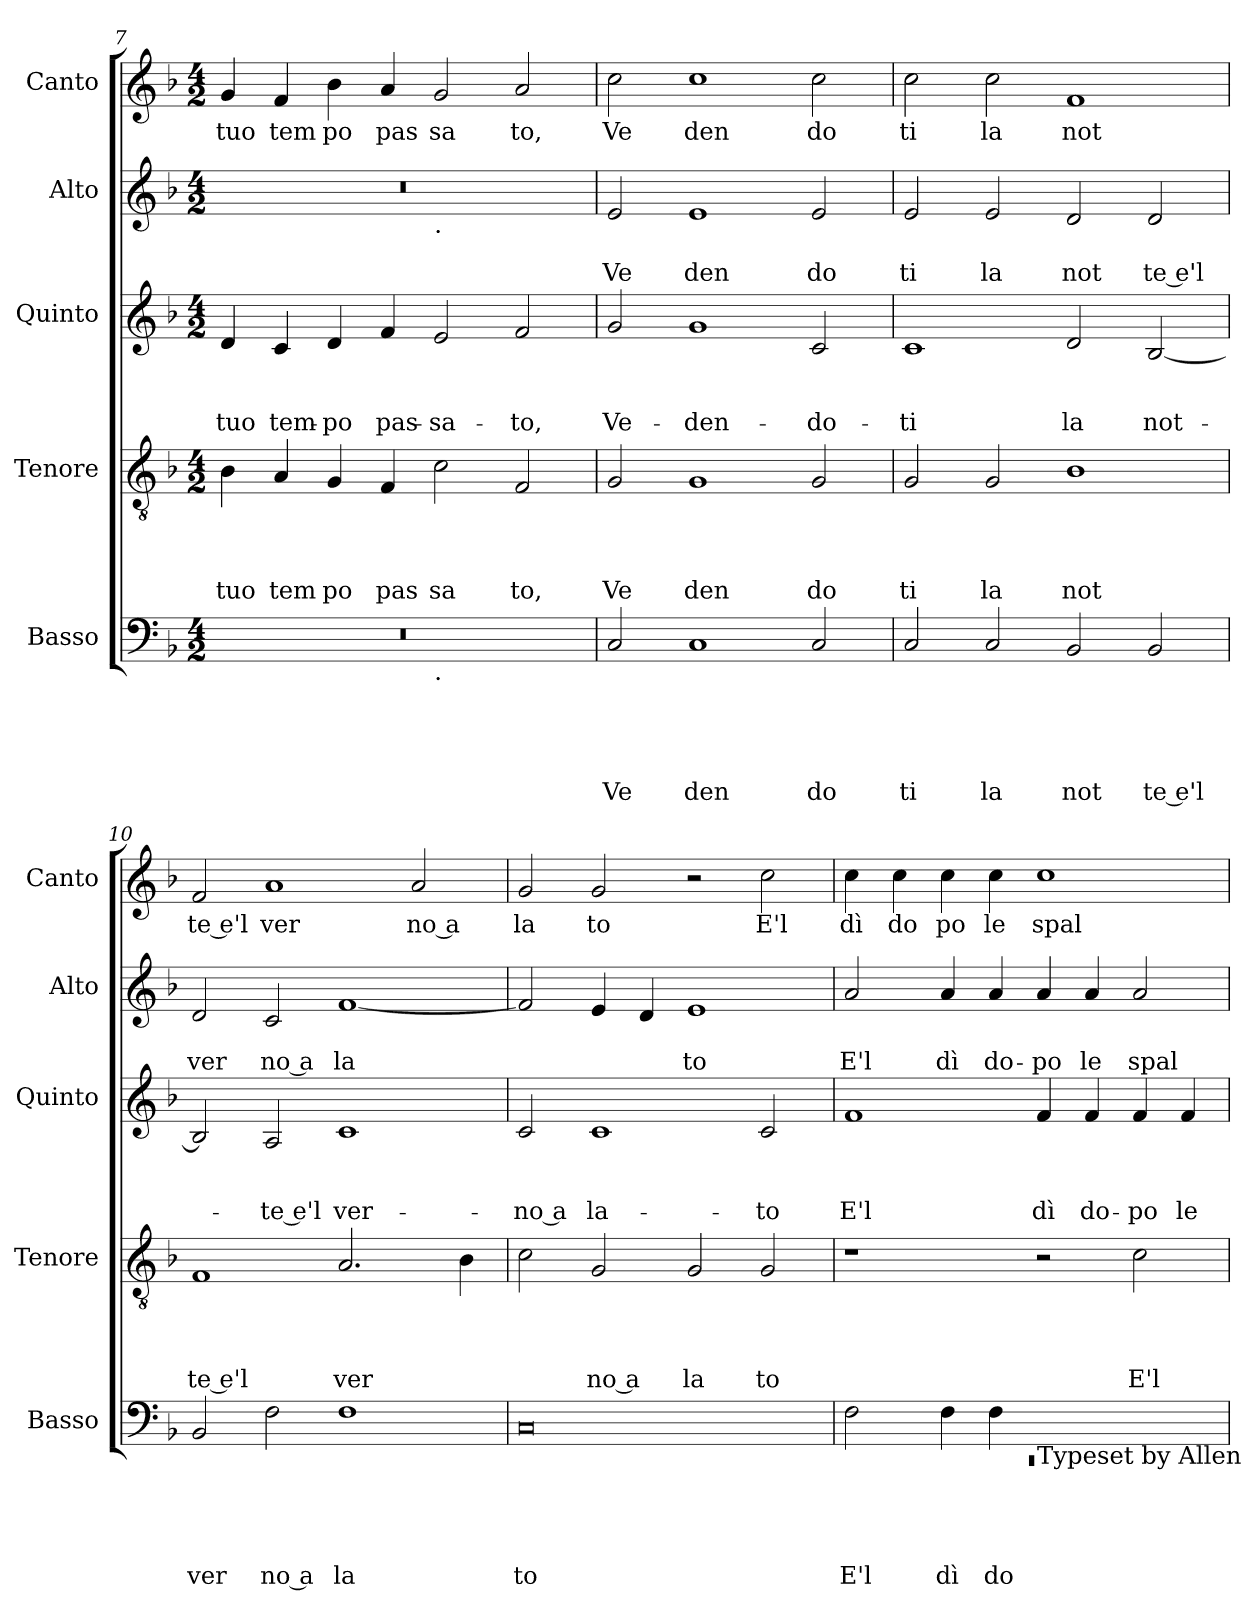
**kern	**text	**text	**text	**text	**text	**kern	**text	**text	**text	**text	**kern	**text	**text	**text	**kern	**text	**text	**kern	**text
*part5	*part5	*part5	*part5	*part5	*part5	*part4	*part4	*part4	*part4	*part4	*part3	*part3	*part3	*part3	*part2	*part2	*part2	*part1	*part1
*staff5	*staff5	*staff5	*staff5	*staff5	*staff5	*staff4	*staff4	*staff4	*staff4	*staff4	*staff3	*staff3	*staff3	*staff3	*staff2	*staff2	*staff2	*staff1	*staff1
*I"Basso	*	*	*	*	*	*I"Tenore	*	*	*	*	*I"Quinto	*	*	*	*I"Alto	*	*	*I"Canto	*
*I'Basso	*	*	*	*	*	*I'Tenore	*	*	*	*	*I'Quinto	*	*	*	*I'Alto	*	*	*I'Canto	*
*clefF4	*	*	*	*	*	*clefGv2	*	*	*	*	*clefG2	*	*	*	*clefG2	*	*	*clefG2	*
*k[b-]	*	*	*	*	*	*k[b-]	*	*	*	*	*k[b-]	*	*	*	*k[b-]	*	*	*k[b-]	*
*F:	*	*	*	*	*	*F:	*	*	*	*	*F:	*	*	*	*F:	*	*	*F:	*
*M4/2	*	*	*	*	*	*M4/2	*	*	*	*	*M4/2	*	*	*	*M4/2	*	*	*M4/2	*
=7	=7	=7	=7	=7	=7	=7	=7	=7	=7	=7	=7	=7	=7	=7	=7	=7	=7	=7	=7
!	!	!	!	!	!	!	!	!	!	!LO:LY:b	!	!	!	!LO:LY:b	!	!	!	!	!LO:LY:b
*^	*	*	*	*	*	*	*	*	*	*	*	*	*	*	*^	*	*	*	*
0r	1ryy	.	.	.	.	.	4B-\	.	.	.	tuo	4d/	.	.	tuo	0r	1ryy	.	.	4g/	tuo
!	!	!	!	!	!	!	!	!	!	!	!LO:LY:b	!	!	!	!LO:LY:b	!	!	!	!	!	!LO:LY:b
.	.	.	.	.	.	.	4A/	.	.	.	tem	4c/	.	.	tem-	.	.	.	.	4f/	tem
!	!	!	!	!	!	!	!	!	!	!	!LO:LY:b	!	!	!	!LO:LY:b	!	!	!	!	!	!LO:LY:b
.	.	.	.	.	.	.	4G/	.	.	.	po	4d/	.	.	-po	.	.	.	.	4b-\	po
!	!	!	!	!	!	!	!	!	!	!	!LO:LY:b	!	!	!	!LO:LY:b	!	!	!	!	!	!LO:LY:b
.	.	.	.	.	.	.	4F/	.	.	.	pas	4f/	.	.	pas-	.	.	.	.	4a/	pas
!	!	!	!	!	!	!	!	!	!	!	!	!	!	!	!	!	!LO:TX:b:t=.	!	!	!	!
!	!LO:TX:b:t=.	!	!	!	!	!	!	!	!	!	!	!	!	!	!	!	!	!	!	!	!
!	!	!	!	!	!	!	!	!	!	!	!LO:LY:b	!	!	!	!LO:LY:b	!	!	!	!	!	!LO:LY:b
.	1ryy	.	.	.	.	.	2c\	.	.	.	sa	2e/	.	.	-sa-	.	1ryy	.	.	2g/	sa
!	!	!	!	!	!	!	!	!	!	!	!LO:LY:b	!	!	!	!LO:LY:b	!	!	!	!	!	!LO:LY:b
.	.	.	.	.	.	.	2F/	.	.	.	to,	2f/	.	.	-to,	.	.	.	.	2a/	to,
=8	=8	=8	=8	=8	=8	=8	=8	=8	=8	=8	=8	=8	=8	=8	=8	=8	=8	=8	=8	=8	=8
!	!	!	!	!	!	!LO:LY:b	!	!	!	!	!LO:LY:b	!	!	!	!LO:LY:b	!	!	!	!LO:LY:b	!	!LO:LY:b
*v	*v	*	*	*	*	*	*	*	*	*	*	*	*	*	*	*v	*v	*	*	*	*
2C/	.	.	.	.	Ve	2G/	.	.	.	Ve	2g/	.	.	Ve-	2e/	.	Ve	2cc\	Ve
!	!	!	!	!	!LO:LY:b	!	!	!	!	!LO:LY:b	!	!	!	!LO:LY:b	!	!	!LO:LY:b	!	!LO:LY:b
1C	.	.	.	.	den	1G	.	.	.	den	1g	.	.	-den-	1e	.	den	1cc	den
!	!	!	!	!	!LO:LY:b	!	!	!	!	!LO:LY:b	!	!	!	!LO:LY:b	!	!	!LO:LY:b	!	!LO:LY:b
2C/	.	.	.	.	do	2G/	.	.	.	do	2c/	.	.	-do-	2e/	.	do	2cc\	do
=9	=9	=9	=9	=9	=9	=9	=9	=9	=9	=9	=9	=9	=9	=9	=9	=9	=9	=9	=9
!	!	!	!	!	!LO:LY:b	!	!	!	!	!LO:LY:b	!	!	!	!LO:LY:b	!	!	!LO:LY:b	!	!LO:LY:b
2C/	.	.	.	.	ti	2G/	.	.	.	ti	1c	.	.	-ti	2e/	.	ti	2cc\	ti
!	!	!	!	!	!LO:LY:b	!	!	!	!	!LO:LY:b	!	!	!	!	!	!	!LO:LY:b	!	!LO:LY:b
2C/	.	.	.	.	la	2G/	.	.	.	la	.	.	.	.	2e/	.	la	2cc\	la
!	!	!	!	!	!LO:LY:b	!	!	!	!	!LO:LY:b	!	!	!	!LO:LY:b	!	!	!LO:LY:b	!	!LO:LY:b
2BB-/	.	.	.	.	not	1B-	.	.	.	not	2d/	.	.	la	2d/	.	not	1f	not
!	!	!	!	!	!LO:LY:b:rj	!	!	!	!	!	!	!	!	!LO:LY:b	!	!	!LO:LY:b:rj	!	!
2BB-/	.	.	.	.	te e'l	.	.	.	.	.	[<2B-/	.	.	not-	2d/	.	te e'l	.	.
=10	=10	=10	=10	=10	=10	=10	=10	=10	=10	=10	=10	=10	=10	=10	=10	=10	=10	=10	=10
!	!	!	!	!	!LO:LY:b	!	!	!	!	!LO:LY:b:rj	!	!	!	!	!	!	!LO:LY:b	!	!LO:LY:b:rj
2BB-/	.	.	.	.	ver	1F	.	.	.	te e'l	2B-/]	.	.	.	(2d/	.	ver	2f/	te e'l
!	!	!	!	!	!LO:LY:b:rj	!	!	!	!	!	!	!	!	!LO:LY:b:rj	!	!	!LO:LY:b:rj	!	!LO:LY:b
2F\	.	.	.	.	no a	.	.	.	.	.	2A/	.	.	-te e'l	2c/	.	no a	1a	ver
!	!	!	!	!	!LO:LY:b	!	!	!	!	!LO:LY:b	!	!	!	!LO:LY:b	!	!	!LO:LY:b	!	!
1F	.	.	.	.	la	2.A/	.	.	.	ver	1c	.	.	ver-	[<1f	.	la	.	.
!	!	!	!	!	!	!	!	!	!	!	!	!	!	!	!	!	!	!	!LO:LY:b:rj
.	.	.	.	.	.	.	.	.	.	.	.	.	.	.	.	.	.	2a/	no a
.	.	.	.	.	.	4B-\	.	.	.	.	.	.	.	.	.	.	.	.	.
!!LO:LB:g=z
=11	=11	=11	=11	=11	=11	=11	=11	=11	=11	=11	=11	=11	=11	=11	=11	=11	=11	=11	=11
!	!	!	!	!	!LO:LY:b	!	!	!	!	!	!	!	!	!LO:LY:b:rj	!	!	!	!	!LO:LY:b
0C	.	.	.	.	to	2c\	.	.	.	.	2c/	.	.	-no a	2f/]	.	.	2g/	la
!	!	!	!	!	!	!	!	!	!	!LO:LY:b:rj	!	!	!	!LO:LY:b	!	!	!	!	!LO:LY:b
.	.	.	.	.	.	2G/	.	.	.	no a	1c	.	.	la-	4e/	.	.	2g/	to
.	.	.	.	.	.	.	.	.	.	.	.	.	.	.	4d/	.	.	.	.
!	!	!	!	!	!	!	!	!	!	!LO:LY:b	!	!	!	!	!	!	!LO:LY:b	!	!
.	.	.	.	.	.	2G/	.	.	.	la	.	.	.	.	1e	.	to	2r	.
!	!	!	!	!	!	!	!	!	!	!LO:LY:b	!	!	!	!LO:LY:b	!	!	!	!	!LO:LY:b
.	.	.	.	.	.	2G/	.	.	.	to	2c/	.	.	-to	.	.	.	2cc\	E'l
=12	=12	=12	=12	=12	=12	=12	=12	=12	=12	=12	=12	=12	=12	=12	=12	=12	=12	=12	=12
*^	*	*	*	*	*	*	*	*	*	*	*	*	*	*	*	*	*	*	*
!	!LO:N:vis=1	!	!	!	!	!LO:LY:b	!	!	!	!	!	!	!	!	!LO:LY:b	!	!	!LO:LY:b	!	!LO:LY:b
*	*^	*	*	*	*	*	*	*	*	*	*	*	*	*	*	*	*	*	*	*
0ryy	0rEE	2F\	.	.	.	.	E'l	1r	.	.	.	.	1f	.	.	E'l	2a/	.	E'l	4cc\	dì
!	!	!	!	!	!	!	!	!	!	!	!	!	!	!	!	!	!	!	!	!	!LO:LY:b
.	.	.	.	.	.	.	.	.	.	.	.	.	.	.	.	.	.	.	.	4cc\	do
!	!	!	!	!	!	!	!LO:LY:b	!	!	!	!	!	!	!	!	!	!	!	!LO:LY:b	!	!LO:LY:b
.	.	4F\	.	.	.	.	dì	.	.	.	.	.	.	.	.	.	4a/	.	dì	4cc\	po
!	!	!	!	!	!	!	!LO:LY:b	!	!	!	!	!	!	!	!	!	!	!	!LO:LY:b	!	!LO:LY:b
.	.	4F\	.	.	.	.	do-	.	.	.	.	.	.	.	.	.	4a/	.	do-	4cc\	le
!	!	!LO:TX:b:t=Typeset by Allen	!	!	!	!	!	!	!	!	!	!	!	!	!	!	!	!	!	!	!
!	!	!	!	!	!	!	!	!	!	!	!	!	!	!	!	!LO:LY:b	!	!	!LO:LY:b	!	!LO:LY:b
.	.	1ryy	.	.	.	.	.	2r	.	.	.	.	4f/	.	.	dì	4a/	.	-po	1cc	spal
!	!	!	!	!	!	!	!	!	!	!	!	!	!	!	!	!LO:LY:b	!	!	!LO:LY:b	!	!
.	.	.	.	.	.	.	.	.	.	.	.	.	4f/	.	.	do-	4a/	.	le	.	.
!	!	!	!	!	!	!	!	!	!	!	!	!LO:LY:b	!	!	!	!LO:LY:b	!	!	!LO:LY:b	!	!
.	.	.	.	.	.	.	.	2c\	.	.	.	E'l	4f/	.	.	-po	2a/	.	spal-	.	.
!	!	!	!	!	!	!	!	!	!	!	!	!	!	!	!	!LO:LY:b	!	!	!	!	!
.	.	.	.	.	.	.	.	.	.	.	.	.	4f/	.	.	le	.	.	.	.	.
*v	*v	*v	*	*	*	*	*	*	*	*	*	*	*	*	*	*	*	*	*	*	*
=	=	=	=	=	=	=	=	=	=	=	=	=	=	=	=	=	=	=	=
*-	*-	*-	*-	*-	*-	*-	*-	*-	*-	*-	*-	*-	*-	*-	*-	*-	*-	*-	*-
